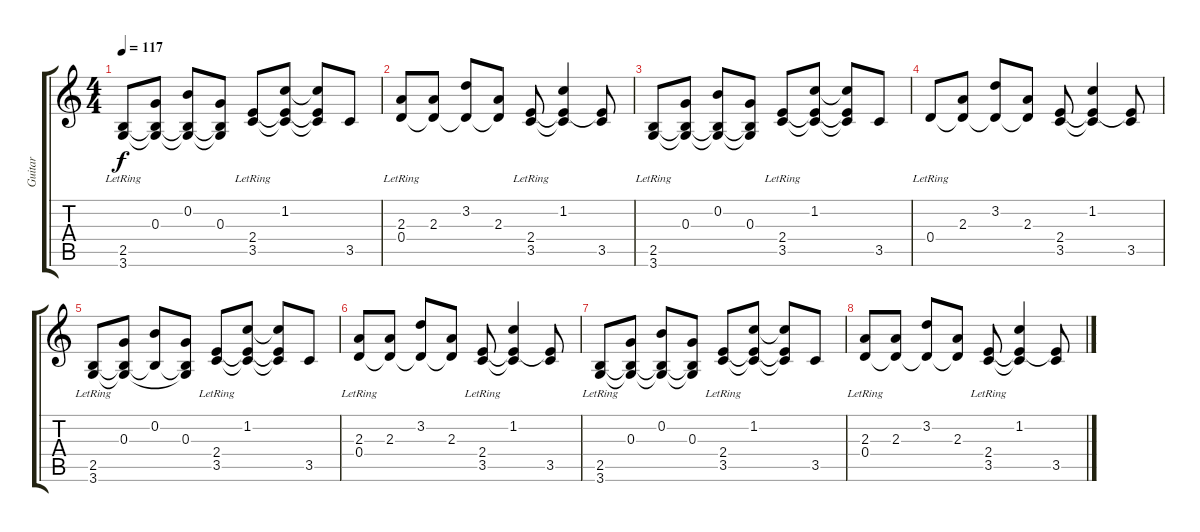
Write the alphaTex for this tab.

\track ("Guitar" "Guitar") {instrument electricguitarmuted}
\staff {score tabs}
\tuning (E4 B3 G3 D3 A2 E2) {hide}
\ts (4 4)
\tempo 117
\clef g2
\ks c
(2.5 3.6{lr}).8{dy f} (0.3 2.5{t} 3.6{t}).8 (0.2 2.5{t} 3.6{t}).8 (0.3 2.5{t} 3.6{t}).8 (2.4 3.5{lr}).8 (1.2 2.4{t} 3.5{t}).8 (1.2{t} 2.4{t} 3.5{t}).8 3.5.8 |
(2.3 0.4{lr}).8 (2.3 0.4{t}).8 (3.2 0.4{t}).8 (2.3 0.4{t}).8 (2.4 3.5{lr}).8 (1.2 2.4{t} 3.5{t}).4 (2.4{t} 3.5).8 |
(2.5 3.6{lr}).8 (0.3 2.5{t} 3.6{t}).8 (0.2 2.5{t} 3.6{t}).8 (0.3 2.5{t} 3.6{t}).8 (2.4 3.5{lr}).8 (1.2 2.4{t} 3.5{t}).8 (1.2{t} 2.4{t} 3.5{t}).8 3.5.8 |
0.4{lr}.8 (2.3 0.4{t}).8 (3.2 0.4{t}).8 (2.3 0.4{t}).8 (2.4 3.5).8 (1.2 2.4{t} 3.5{t}).4 (2.4{t} 3.5).8 |
(2.5 3.6{lr}).8{instrument overdrivenguitar} (0.3 2.5{t} 3.6{t}).8 (0.2 2.5{t}).8 (0.3 2.5{t} 3.6{t}).8 (2.4 3.5{lr}).8 (1.2 2.4{t} 3.5{t}).8 (1.2{t} 2.4{t} 3.5{t}).8 3.5.8 |
(2.3 0.4{lr}).8 (2.3 0.4{t}).8 (3.2 0.4{t}).8 (2.3 0.4{t}).8 (2.4 3.5{lr}).8 (1.2 2.4{t} 3.5{t}).4 (2.4{t} 3.5).8 |
(2.5 3.6{lr}).8 (0.3 2.5{t} 3.6{t}).8 (0.2 2.5{t} 3.6{t}).8 (0.3 2.5{t} 3.6{t}).8 (2.4 3.5{lr}).8 (1.2 2.4{t} 3.5{t}).8 (1.2{t} 2.4{t} 3.5{t}).8 3.5.8 |
(2.3 0.4{lr}).8 (2.3 0.4{t}).8 (3.2 0.4{t}).8 (2.3 0.4{t}).8 (2.4 3.5{lr}).8 (1.2 2.4{t} 3.5{t}).4 (2.4{t} 3.5).8
